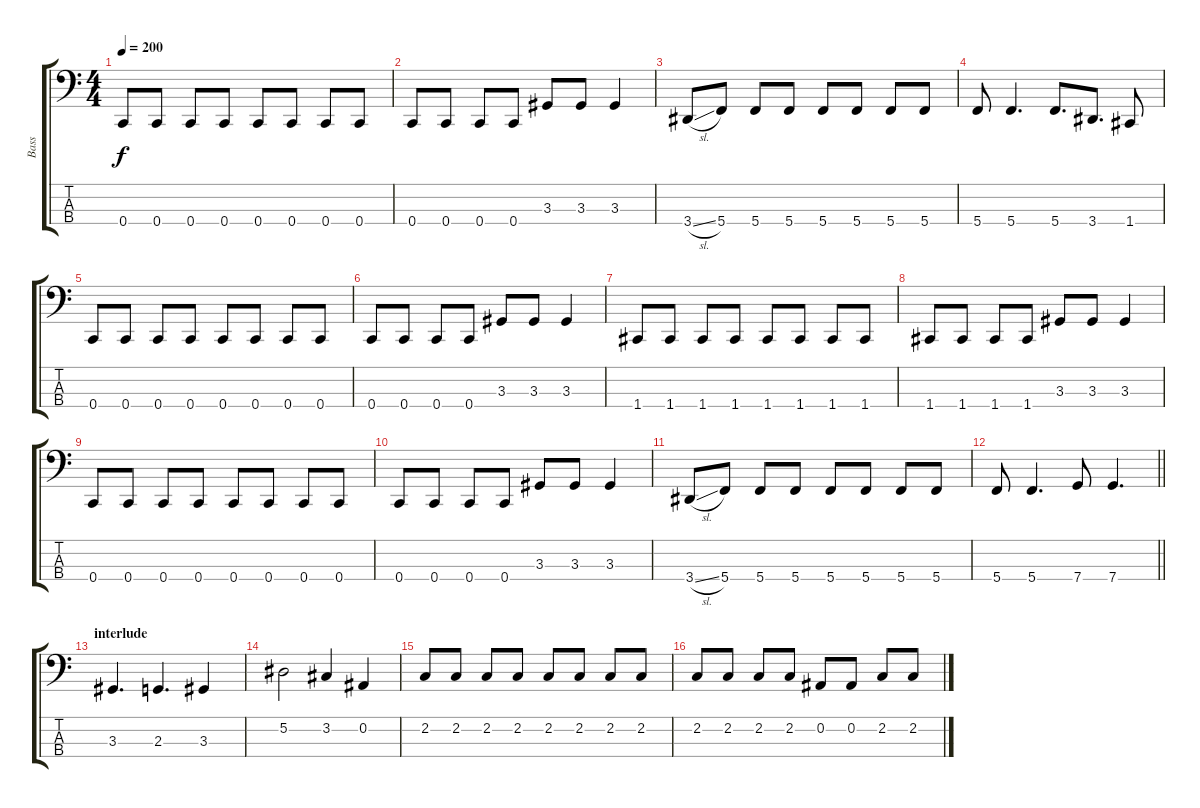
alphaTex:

\track ("Bass" "Bass") {instrument electricbassfinger}
\staff {score tabs}
\tuning (Eb2 Bb1 F1 C1) {hide}
\ts (4 4)
\tempo 200
\clef f4
\ks c
0.4.8{dy f} 0.4.8 0.4.8 0.4.8 0.4.8 0.4.8 0.4.8 0.4.8 |
0.4.8 0.4.8 0.4.8 0.4.8 3.3.8 3.3.8 3.3.4 |
3.4{sl}.8 5.4.8 5.4.8 5.4.8 5.4.8 5.4.8 5.4.8 5.4.8 |
5.4.8 5.4.4{d} 5.4.8{d} 3.4.8{d} 1.4.8 |
0.4.8 0.4.8 0.4.8 0.4.8 0.4.8 0.4.8 0.4.8 0.4.8 |
0.4.8 0.4.8 0.4.8 0.4.8 3.3.8 3.3.8 3.3.4 |
1.4.8 1.4.8 1.4.8 1.4.8 1.4.8 1.4.8 1.4.8 1.4.8 |
1.4.8 1.4.8 1.4.8 1.4.8 3.3.8 3.3.8 3.3.4 |
0.4.8 0.4.8 0.4.8 0.4.8 0.4.8 0.4.8 0.4.8 0.4.8 |
0.4.8 0.4.8 0.4.8 0.4.8 3.3.8 3.3.8 3.3.4 |
3.4{sl}.8 5.4.8 5.4.8 5.4.8 5.4.8 5.4.8 5.4.8 5.4.8 |
\barLineRight lightlight
5.4.8 5.4.4{d} 7.4.8 7.4.4{d} |
\section ("" "interlude")
3.3.4{d} 2.3.4{d} 3.3.4 |
5.2.2 3.2.4 0.2.4 |
2.2.8 2.2.8 2.2.8 2.2.8 2.2.8 2.2.8 2.2.8 2.2.8 |
2.2.8 2.2.8 2.2.8 2.2.8 0.2.8 0.2.8 2.2.8 2.2.8
